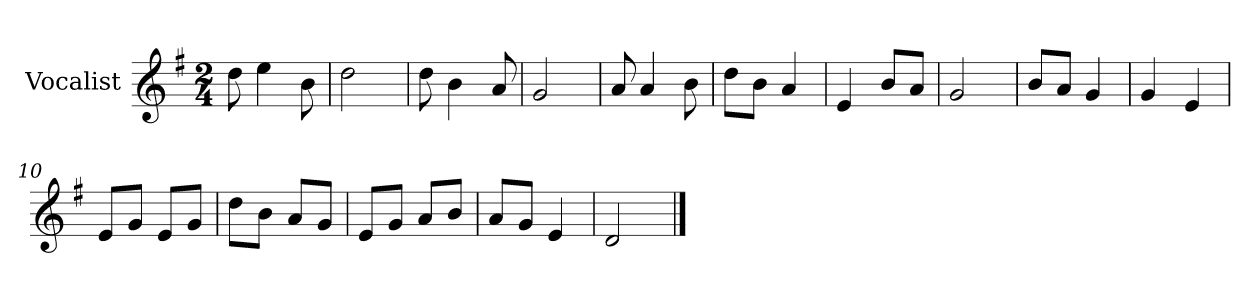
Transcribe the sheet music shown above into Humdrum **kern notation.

**kern
*part1
*staff1
*I"Vocalist
*k[f#]
*G:
*M2/4
=
8dd
4ee
8b
=1
2dd
=2
8dd
4b
8a
=3
2g
=4
8a
4a
8b
=5
8ddL
8bJ
4a
=6
4e
8bL
8aJ
=7
2g
=8
8bL
8aJ
4g
=9
4g
4e
=10
8eL
8gJ
8eL
8gJ
=11
8ddL
8bJ
8aL
8gJ
=12
8eL
8gJ
8aL
8bJ
=13
8aL
8gJ
4e
=14
2d
==
*-
